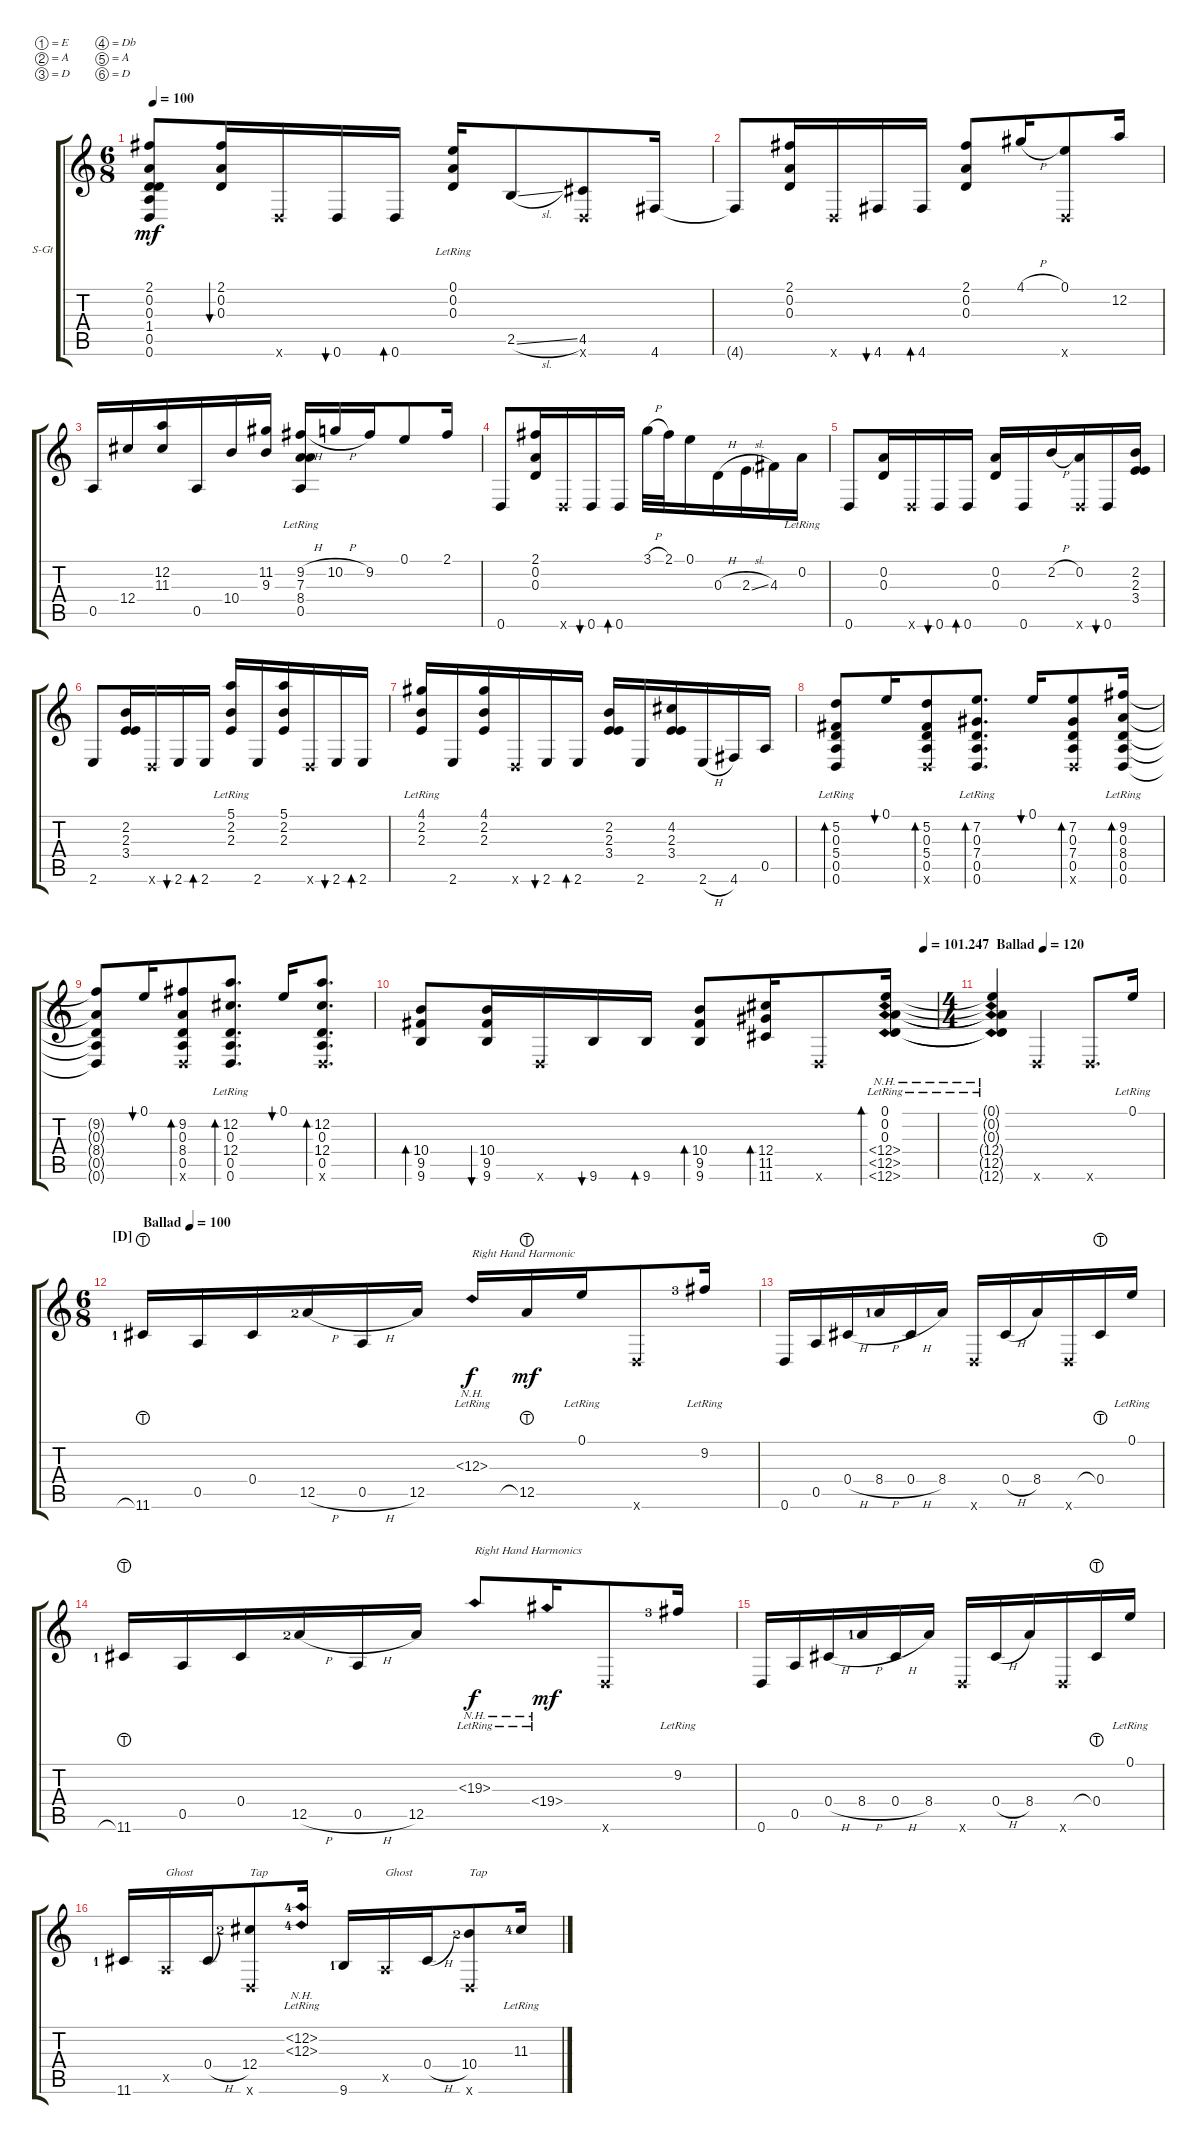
\defaultSystemsLayout 4
\bracketExtendMode groupsimilarinstruments
\firstSystemTrackNameOrientation horizontal
\otherSystemsTrackNameOrientation horizontal
\track ("Steel Guitar" "S-Gt") {instrument acousticguitarsteel}
\staff {score tabs}
\tuning (E4 A3 D3 Db3 A2 D2)
\ts (6 8)
\tempo 100
\clef g2
\scale
0.512895
\ks c
(2.1{t} 0.2{t} 0.3{t} 1.4{t} 0.6{t} 0.5{t}).8{dy mf} (2.1 0.2 0.3).16{bu 30} 0.6{x}.16 0.6.16{bu 30} 0.6.16{bd 30} (0.1{lr} 0.2 0.3).16 2.5{sl}.8 (4.5 0.6{x}).8 4.6.16 |
\scale
0.48438 4.6{t}.8 (2.1 0.2 0.3).16 0.6{x}.16 4.6.16{bu 30} 4.6.16{bd 30} (2.1 0.2 0.3).8 4.1{h}.16 (0.1 0.6{x}).8 12.2.16 |
\scale
0.515647 0.5.16 12.4.16 (11.3 12.2).16 0.5.16 10.4.16 (9.3 11.2).16 (0.5{lr} 8.4{lr} 7.3{lr} 9.2{h}).16 10.2{h}.16 9.2.16 0.1.8 2.1.16 |
\scale
0.484525 0.6.8 (2.1 0.2 0.3).16 0.6{x}.16 0.6.16{bu 30} 0.6.16{bd 30} 3.1{h}.32 2.1.32 0.1.16 0.3{h}.16 2.3{sl}.16 4.3.16 0.2{lr}.16 |
\scale
0.515308 0.6.8 (0.2 0.3).16 0.6{x}.16 0.6.16{bu 30} 0.6.16{bd 30} (0.2 0.3).16 0.6.16 2.2{h}.16 (0.2 0.6{x}).16 0.6.16{bu 30} (2.2 2.3 3.4).16 |
\scale
0.493596 2.6.8 (2.2 2.3 3.4).16 0.6{x}.16 2.6.16{bu 30} 2.6.16{bd 30} (5.1{lr} 2.3 2.2).16 2.6.16 (5.1 2.2 2.3).16 0.6{x}.16 2.6.16{bu 30} 2.6.16{bd 30} |
\scale
0.506403 (4.1 2.3 2.2{lr}).16 2.6.16 (4.1 2.2 2.3).16 0.6{x}.16 2.6.16{bu 30} 2.6.16{bd 30} (3.4 2.3 2.2).16 2.6.16 (4.2 2.3 3.4).16 2.6{h}.16 4.6.16 0.5.16 |
\scale
0.486512 (0.6{lr} 0.5{lr} 5.4{lr} 0.3{lr} 5.2{lr}).8{bd 30} 0.1.16{bu 30} (0.6{x} 0.5 5.4 0.3 5.2).8{bd 30} (0.6{lr} 0.5{lr} 7.4{lr} 0.3{lr} 7.2{lr}).8{d bd 30} 0.1.16{bu 30} (0.6{x} 0.5 7.4 0.3 7.2).8{bd 30} (0.6{lr} 0.5{lr} 8.4{lr} 0.3{lr} 9.2{lr}).16{bd 30} |
\scale
0.51347 (0.6{t} 0.5{t} 8.4{t} 0.3{t} 9.2{t}).8 0.1.16{bu 30} (0.6{x} 0.5 8.4 0.3 9.2).8{bd 30} (0.6{lr} 0.5{lr} 12.4{lr} 0.3{lr} 12.2{lr}).8{d bd 30} 0.1.16{bu 30} (0.6{x} 0.5 12.4 0.3 12.2).8{d bd 30} |
\tempo (101.247 0.975)
\scale
0.509636 (9.6 9.5 10.4).8{bd 30} (9.6 9.5 10.4).16{bu 30} 0.6{x}.16 9.6.16{bu 30} 9.6.16{bd 30} (9.6 9.5 10.4).8{bd 30} (11.6 11.5 12.4).16{bd 30} 0.6{x}.8 (12.6{nh lr} 12.5{nh lr} 12.4{nh lr} 0.3{lr} 0.2{lr} 0.1{lr}).16{bd 30} |
\ts (4 4)
\tempo (120 "Ballad")
\scale
0.490028 (12.6{nh lr t} 12.5{nh lr t} 12.4{nh lr t} 0.3{lr t} 0.2{lr t} 0.1{lr t}).4 0.6{x}.2 0.6{x}.8{d} 0.1{lr}.16 |
\ts (6 8)
\section ("D" "")
\tempo (100 "Ballad")
\scale
0.498374 11.6{lht lf 2}.16 0.5.16 0.4.16 12.5{h lf 3}.16 0.5{h}.16 12.5.16 12.3{nh lr}.16{txt "Right Hand Harmonic" dy f} 12.5{lht}.16{dy mf} 0.1{lr}.16 0.6{x}.8 9.2{lr lf 4}.16 |
\scale
0.501352 0.6.16 0.5.16 0.4{h}.16 8.4{h lf 2}.16 0.4{h}.16 8.4.16 0.6{x}.16 0.4{h}.16 8.4.16 0.6{x}.16 0.4{lht}.16 0.1{lr}.16 |
\scale
0.514519 11.6{lht lf 2}.16 0.5.16 0.4.16 12.5{h lf 3}.16 0.5{h}.16 12.5.16 19.3{nh lr}.8{txt "Right Hand Harmonics" dy f} 19.4{nh lr}.16{dy mf} 0.6{x}.8 9.2{lr lf 4}.16 |
\scale
0.485566 0.6.16 0.5.16 0.4{h}.16 8.4{h lf 2}.16 0.4{h}.16 8.4.16 0.6{x}.16 0.4{h}.16 8.4.16 0.6{x}.16 0.4{lht}.16 0.1{lr}.16 |
\scale
0.515953 11.6{lf 2}.16 0.5{x}.16{txt "Ghost"} 0.4{h}.16 (12.4{lf 3} 0.6{x}).8{txt "Tap"} (12.3{nh lr lf 5} 12.2{nh lr lf 5}).16 9.6{lf 2}.16 0.5{x}.16{txt "Ghost"} 0.4{h}.16 (10.4{lf 3} 0.6{x}).8{txt "Tap"} 11.3{lr lf 5}.16
